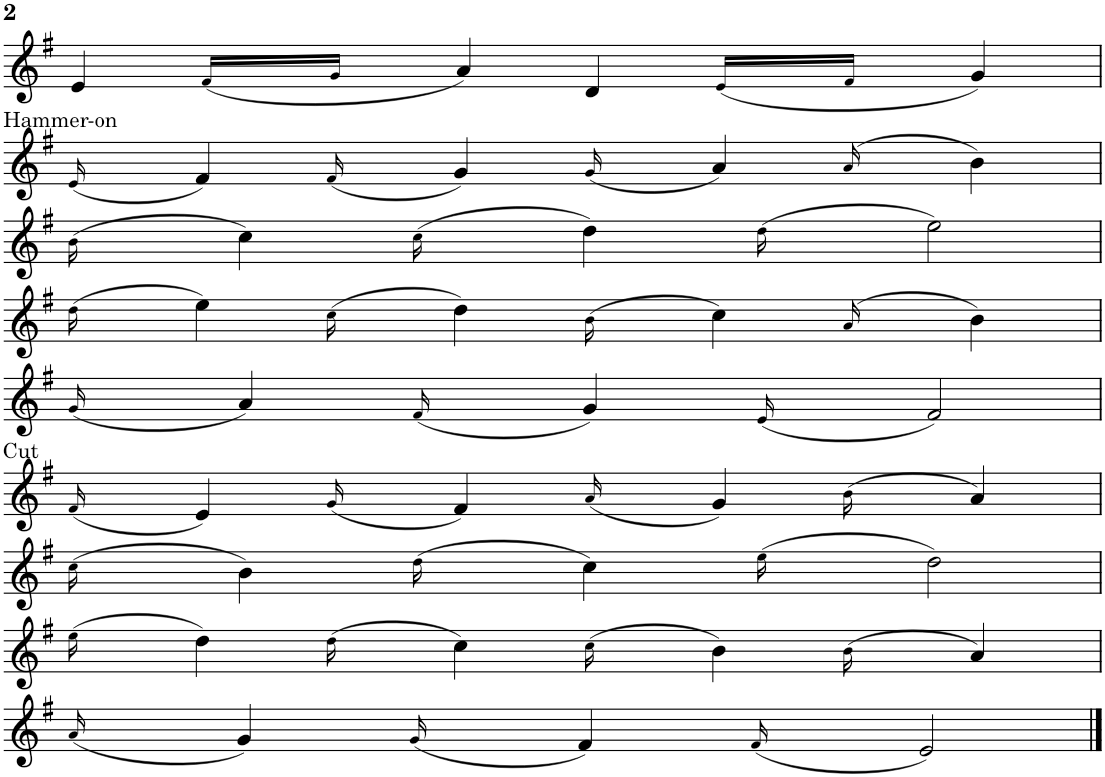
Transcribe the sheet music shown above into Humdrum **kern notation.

**kern
*part1
*staff1
*I"Violon
*I'Vln.
!!LO:PB:g=z
*clefG2
*k[f#]
=26
4e/
(16f#!/LL
16g!/JJ
4a/)
4d/
(16e!/LL
16f#!/JJ
4g/)
!!LO:LB:g=z
=27
!LO:TX:a:t=Hammer-on
(16e!/
4f#/)
(16f#!/
4g/)
(16g!/
4a/)
(16a!/
4b\)
!!LO:LB:g=z
=28
(16b!\
4cc\)
(16cc!\
4dd\)
(16dd!\
[16%5ee\)
!!LO:LB:g=z
=29
(16dd!\
8.ee\]
4ee\)
(16cc!\
4dd\)
(16b!\
4cc\)
(16a!/
4b\)
!!LO:LB:g=z
=30
(16g!/
4a/)
(16f#!/
4g/)
(16e!/
[16%5f#/)
!!LO:LB:g=z
=31
!LO:TX:a:t=Cut
(16f#!/
8.f#/]
4e/)
(16g!/
4f#/)
(16a!/
4g/)
(16b!\
4a/)
!!LO:LB:g=z
=32
(16cc!\
4b\)
(16dd!\
4cc\)
(16ee!\
[16%5dd\)
!!LO:LB:g=z
=33
(16ee!\
8.dd\]
4dd\)
(16dd!\
4cc\)
(16cc!\
4b\)
(16b!\
4a/)
!!LO:LB:g=z
=34
(16a!/
4g/)
(16g!/
4f#/)
(16f#!/
[16%5e/)
==35
8.e/]
=
*-
